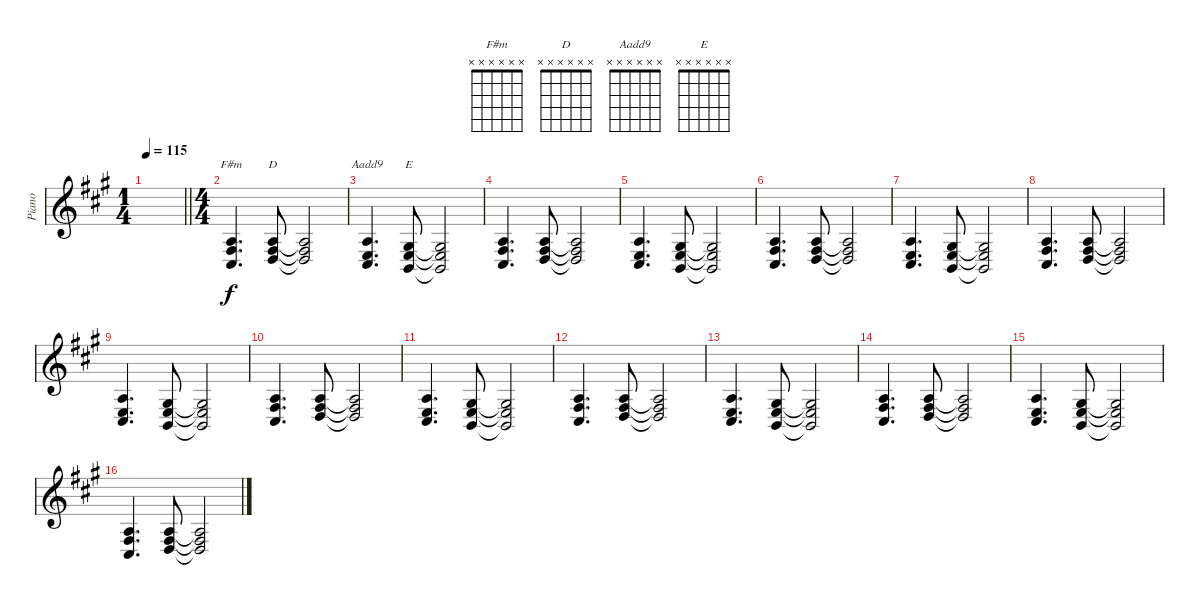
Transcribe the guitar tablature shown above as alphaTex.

\track ("Piano" "Piano") {instrument acousticgrandpiano}
\staff {score}
\tuning (E4 B3 G3 D3 A2 E2) {hide}
\chord ("F#m" x x x x x x)
\chord ("D" x x x x x x)
\chord ("Aadd9" x x x x x x)
\chord ("E" x x x x x x)
\ts (1 4)
\tempo 115
\clef g2
\barLineRight lightlight
\ks a
|
\ts (4 4)
(2.3 4.4 4.5).4{d ch "F#m"} (2.3 0.4 9.5).8{ch "D"} (2.3{t} 0.4{t} 9.5{t}).2 |
(2.3 2.4 4.5).4{d ch "Aadd9"} (1.3 2.4 2.5).8{ch "E"} (1.3{t} 2.4{t} 2.5{t}).2 |
(2.3 4.4 4.5).4{d} (2.3 0.4 9.5).8 (2.3{t} 0.4{t} 9.5{t}).2 |
(2.3 2.4 4.5).4{d} (1.3 2.4 2.5).8 (1.3{t} 2.4{t} 2.5{t}).2 |
(2.3 4.4 4.5).4{d} (2.3 0.4 9.5).8 (2.3{t} 0.4{t} 9.5{t}).2 |
(2.3 2.4 4.5).4{d} (1.3 2.4 2.5).8 (1.3{t} 2.4{t} 2.5{t}).2 |
(2.3 4.4 4.5).4{d} (2.3 0.4 9.5).8 (2.3{t} 0.4{t} 9.5{t}).2 |
(2.3 2.4 4.5).4{d} (1.3 2.4 2.5).8 (1.3{t} 2.4{t} 2.5{t}).2 |
(2.3 4.4 4.5).4{d} (2.3 0.4 9.5).8 (2.3{t} 0.4{t} 9.5{t}).2 |
(2.3 2.4 4.5).4{d} (1.3 2.4 2.5).8 (1.3{t} 2.4{t} 2.5{t}).2 |
(2.3 4.4 4.5).4{d} (2.3 0.4 9.5).8 (2.3{t} 0.4{t} 9.5{t}).2 |
(2.3 2.4 4.5).4{d} (1.3 2.4 2.5).8 (1.3{t} 2.4{t} 2.5{t}).2 |
(2.3 4.4 4.5).4{d} (2.3 0.4 9.5).8 (2.3{t} 0.4{t} 9.5{t}).2 |
(2.3 2.4 4.5).4{d} (1.3 2.4 2.5).8 (1.3{t} 2.4{t} 2.5{t}).2 |
(2.3 4.4 4.5).4{d} (2.3 0.4 9.5).8 (2.3{t} 0.4{t} 9.5{t}).2
